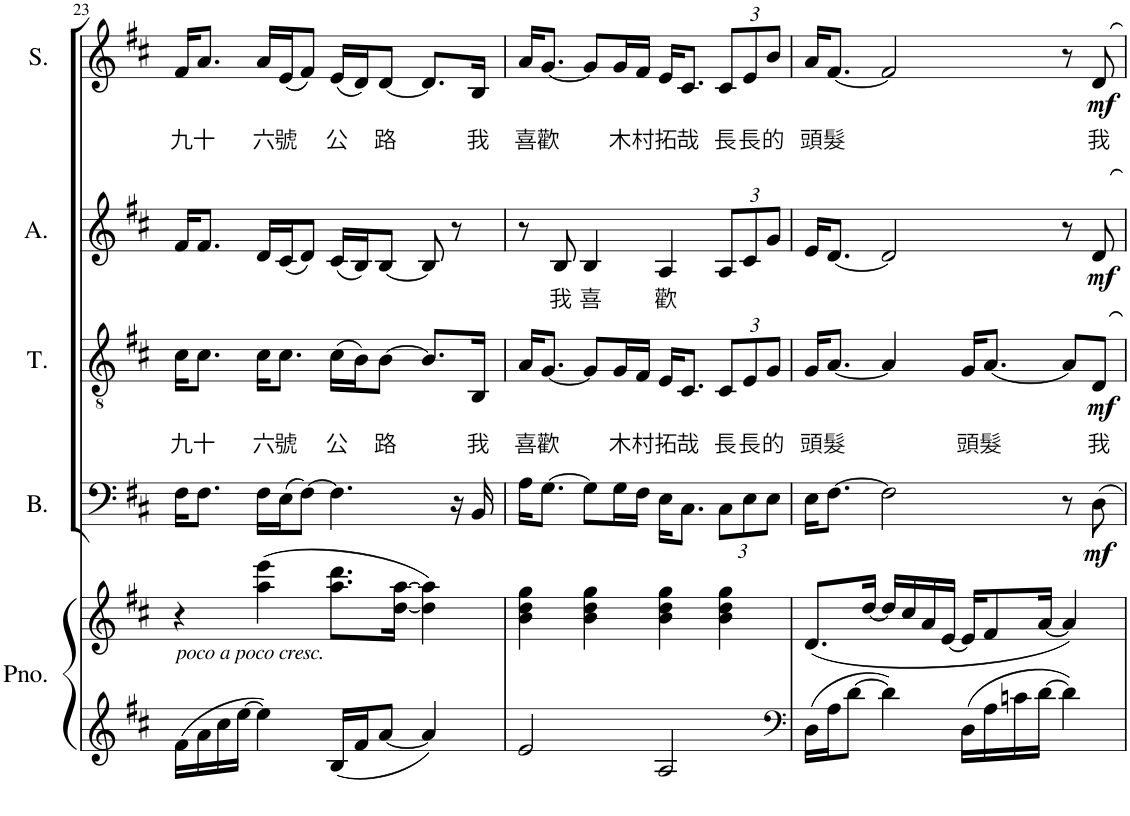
**kern	**kern	**kern	**dynam	**kern	**text	**dynam	**kern	**text	**dynam	**kern	**text	**dynam
*part5	*part5	*part4	*part4	*part3	*part3	*part3	*part2	*part2	*part2	*part1	*part1	*part1
*staff6	*staff5	*staff4	*staff4	*staff3	*staff3	*staff3	*staff2	*staff2	*staff2	*staff1	*staff1	*staff1
*I"Piano	*	*I"Bass	*	*I"Tenor	*	*	*I"Alto	*	*	*I"Soprano	*	*
*I'Pno.	*	*I'B.	*	*I'T.	*	*	*I'A.	*	*	*I'S.	*	*
!!LO:PB:g=z
*clefG2	*clefG2	*clefF4	*	*clefGv2	*	*	*clefG2	*	*	*clefG2	*	*
*	*	*Trd4c7	*	*Trd4c7	*	*	*	*	*	*	*	*
*k[f#c#]	*k[f#c#]	*k[f#c#]	*	*k[f#c#]	*	*	*k[f#c#]	*	*	*k[f#c#]	*	*
*M4/4	*M4/4	*M4/4	*	*M4/4	*	*	*M4/4	*	*	*M4/4	*	*
=23	=23	=23	=23	=23	=23	=23	=23	=23	=23	=23	=23	=23
!LO:TX:a:i:t=poco a poco cresc.	!	!	!	!	!	!	!	!	!	!	!	!
!	!	!	!	!	!LO:LY:b	!	!	!	!	!	!LO:LY:b	!
16f#\LL	4r	16F#\KL	.	16c#\KL	九	.	16f#/KL	.	.	16f#/KL	九	.
!	!	!	!	!	!LO:LY:b	!	!	!	!	!	!LO:LY:b	!
16a\	.	8.F#\J	.	8.c#\J	十	.	8.f#/J	.	.	8.a/J	十	.
16cc#\	.	.	.	.	.	.	.	.	.	.	.	.
[16ee\JJ	.	.	.	.	.	.	.	.	.	.	.	.
!	!	!	!	!	!LO:LY:b	!	!	!	!	!	!LO:LY:b	!
4ee\]	(4aa\ 4eee\	16F#\LL	.	16c#\KL	六	.	16d/LL	.	.	16a/LL	六	.
!	!	!	!	!	!LO:LY:b	!	!	!	!	!	!LO:LY:b	!
.	.	(16E\J	.	8.c#\J	號	.	(16c#/J	.	.	(16e/J	號	.
.	.	[8F#\J)	.	.	.	.	8d/J)	.	.	8f#/J)	.	.
!	!	!	!	!	!LO:LY:b	!	!	!	!	!	!LO:LY:b	!
16B/LL	8.aa\ 8.ddd\L	4.F#\]	.	(16c#\LL	公	.	(16c#/LL	.	.	(16e/LL	公	.
16f#/J	.	.	.	16B\J)	.	.	16B/J)	.	.	16d/J)	.	.
!	!	!	!	!	!LO:LY:b	!	!	!	!	!	!LO:LY:b	!
[8a/J	.	.	.	[8B\J	路	.	[8B/J	.	.	[8d/J	路	.
.	[16dd\ [16aa\Jk	.	.	.	.	.	.	.	.	.	.	.
4a/]	4dd\] 4aa\])	.	.	8.B/L]	.	.	8B/]	.	.	8.d/L]	.	.
.	.	16r	.	.	.	.	8r	.	.	.	.	.
!	!	!	!	!	!LO:LY:b	!	!	!	!	!	!LO:LY:b	!
.	.	16BB/	.	16BB/Jk	我	.	.	.	.	16B/Jk	我	.
=24	=24	=24	=24	=24	=24	=24	=24	=24	=24	=24	=24	=24
!	!	!	!	!	!LO:LY:b	!	!	!	!	!	!LO:LY:b	!
2e/	4b\ 4dd\ 4gg\	16A\KL	.	16A/KL	喜	.	8r	.	.	16a/KL	喜	.
!	!	!	!	!	!LO:LY:b	!	!	!	!	!	!LO:LY:b	!
.	.	[8.G\J	.	[8.G/J	歡	.	.	.	.	[8.g/J	歡	.
!	!	!	!	!	!	!	!	!LO:LY:b	!	!	!	!
.	.	.	.	.	.	.	8B/	我	.	.	.	.
!	!	!	!	!	!	!	!	!LO:LY:b	!	!	!	!
.	4b\ 4dd\ 4gg\	8G\L]	.	8G/L]	.	.	4B/	喜	.	8g/L]	.	.
!	!	!	!	!	!LO:LY:b	!	!	!	!	!	!LO:LY:b	!
.	.	16G\L	.	16G/L	木	.	.	.	.	16g/L	木	.
!	!	!	!	!	!LO:LY:b	!	!	!	!	!	!LO:LY:b	!
.	.	16F#\JJ	.	16F#/JJ	村	.	.	.	.	16f#/JJ	村	.
!	!	!	!	!	!LO:LY:b	!	!	!LO:LY:b	!	!	!LO:LY:b	!
2A/	4b\ 4dd\ 4gg\	16E\KL	.	16E/KL	拓	.	4A/	歡	.	16e/KL	拓	.
!	!	!	!	!	!LO:LY:b	!	!	!	!	!	!LO:LY:b	!
.	.	8.C#\J	.	8.C#/J	哉	.	.	.	.	8.c#/J	哉	.
*	*	*Xbrackettup	*	*Xbrackettup	*	*	*	*	*	*	*	*
!	!	!	!	!	!LO:LY:b	!	!	!	!	!	!	!
*	*	*	*	*	*	*	*Xbrackettup	*	*	*Xbrackettup	*	*
!	!	!	!	!	!	!	!	!	!	!	!LO:LY:b	!
.	4b\ 4dd\ 4gg\	12C#\L	.	12C#/L	長	.	12A/L	.	.	12c#/L	長	.
!	!	!	!	!	!LO:LY:b	!	!	!	!	!	!LO:LY:b	!
.	.	12E\	.	12E/	長	.	12c#/	.	.	12e/	長	.
!	!	!	!	!	!LO:LY:b	!	!	!	!	!	!LO:LY:b	!
.	.	12E\J	.	12G/J	的	.	12g/J	.	.	12b/J	的	.
=25	=25	=25	=25	=25	=25	=25	=25	=25	=25	=25	=25	=25
*clefF4	*	*	*	*	*	*	*	*	*	*	*	*
!	!	!	!	!	!LO:LY:b	!	!	!	!	!	!LO:LY:b	!
16D\LL	(8.d/L	16E\KL	.	16G/KL	頭	.	16e/KL	.	.	16a/KL	頭	.
!	!	!	!	!	!LO:LY:b	!	!	!	!	!	!LO:LY:b	!
16A\J	.	[8.F#\J	.	[8.A/J	髮	.	[8.d/J	.	.	[8.f#/J	髮	.
[8d\J	.	.	.	.	.	.	.	.	.	.	.	.
.	[16dd/Jk	.	.	.	.	.	.	.	.	.	.	.
4d\]	16dd/LL]	2F#\]	.	4A/]	.	.	2d/]	.	.	2f#/]	.	.
.	16cc#/	.	.	.	.	.	.	.	.	.	.	.
.	16a/	.	.	.	.	.	.	.	.	.	.	.
.	[16e/JJ	.	.	.	.	.	.	.	.	.	.	.
!	!	!	!	!	!LO:LY:b	!	!	!	!	!	!	!
16D\LL	16e/KL]	.	.	16G/KL	頭	.	.	.	.	.	.	.
!	!	!	!	!	!LO:LY:b	!	!	!	!	!	!	!
16A\	8f#/	.	.	[8.A/J	髮	.	.	.	.	.	.	.
16cn\	.	.	.	.	.	.	.	.	.	.	.	.
[16d\JJ	[16a/Jk	.	.	.	.	.	.	.	.	.	.	.
4d\]	4a/])	8r	.	8A/L]	.	.	8r	.	.	8r	.	.
!	!	!	!LO:DY:b	!	!LO:LY:b	!LO:DY:b	!	!	!LO:DY:b	!	!LO:LY:b	!LO:DY:b
.	.	8D\	mf	8D/J	我	mf	8d/	.	mf	8d/	我	mf
=	=	=	=	=	=	=	=	=	=	=	=	=
*-	*-	*-	*-	*-	*-	*-	*-	*-	*-	*-	*-	*-
